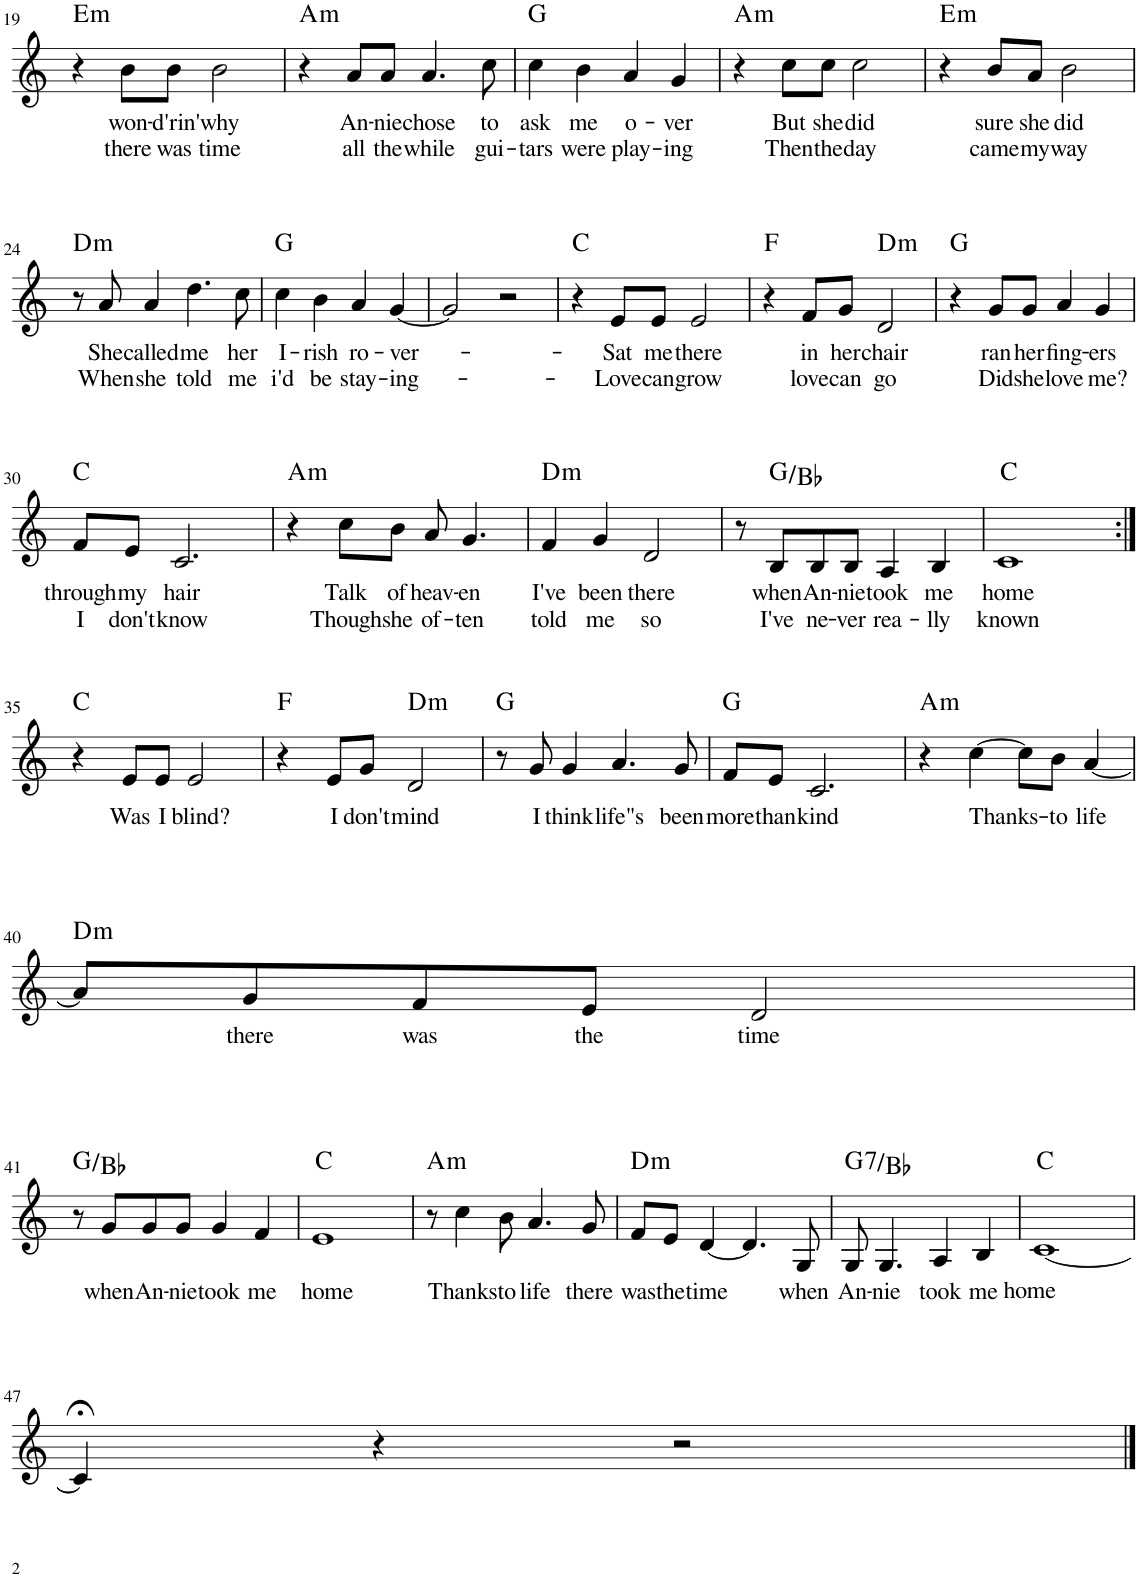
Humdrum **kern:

**kern	**text	**text	**harte
*part1	*part1	*part1	*part1
*staff1	*staff1	*staff1	*
*I"Piano	*	*	*
*I'Pno.	*	*	*
!!LO:PB:g=z
*clefG2	*	*	*
*k[]	*	*	*
*M4/4	*	*	*
=19	=19	=19	=19
!	!	!	!LO:H:kt=m
4r	.	.	E:min
!	!LO:LY:b	!LO:LY:b	!
8b\L	won-	there	.
!	!LO:LY:b	!LO:LY:b	!
8b\J	-d'rin'	was	.
!	!LO:LY:b	!LO:LY:b	!
2b\	why	time	.
=20	=20	=20	=20
!	!	!	!LO:H:kt=m
4r	.	.	A:min
!	!LO:LY:b	!LO:LY:b	!
8a/L	An-	all	.
!	!LO:LY:b	!LO:LY:b	!
8a/J	-nie	the	.
!	!LO:LY:b	!LO:LY:b	!
4.a/	chose	while	.
!	!LO:LY:b	!LO:LY:b	!
8cc\	to	gui-	.
=21	=21	=21	=21
!	!LO:LY:b	!LO:LY:b	!
4cc\	ask	tars	G:maj
!	!LO:LY:b	!LO:LY:b	!
4b\	me	were	.
!	!LO:LY:b	!LO:LY:b	!
4a/	-o-	-play-	.
!	!LO:LY:b	!LO:LY:b	!
4g/	-ver	-ing	.
=22	=22	=22	=22
!	!	!	!LO:H:kt=m
4r	.	.	A:min
!	!LO:LY:b	!LO:LY:b	!
8cc\L	But	Then	.
!	!LO:LY:b	!LO:LY:b	!
8cc\J	she	the	.
!	!LO:LY:b	!LO:LY:b	!
2cc\	did	day	.
=23	=23	=23	=23
!	!	!	!LO:H:kt=m
4r	.	.	E:min
!	!LO:LY:b	!LO:LY:b	!
8b/L	sure	came	.
!	!LO:LY:b	!LO:LY:b	!
8a/J	she	my	.
!	!LO:LY:b	!LO:LY:b	!
2b\	did	way	.
!!LO:LB:g=z
=24	=24	=24	=24
!	!	!	!LO:H:kt=m
8r	.	.	D:min
!	!LO:LY:b	!LO:LY:b	!
8a/	She	When	.
!	!LO:LY:b	!LO:LY:b	!
4a/	called	she	.
!	!LO:LY:b	!LO:LY:b	!
4.dd\	me	told	.
!	!LO:LY:b	!LO:LY:b	!
8cc\	her	me	.
=25	=25	=25	=25
!	!LO:LY:b	!LO:LY:b	!
4cc\	I-	i'd	G:maj
!	!LO:LY:b	!LO:LY:b	!
4b\	-rish	be	.
!	!LO:LY:b	!LO:LY:b	!
4a/	ro-	stay-	.
!	!LO:LY:b	!LO:LY:b	!
[4g/	-ver-	-ing-	.
=26	=26	=26	=26
2g/]	.	.	.
2r	.	.	.
=27	=27	=27	=27
4r	.	.	C:maj
!	!LO:LY:b	!LO:LY:b	!
8e/L	-Sat	-Love	.
!	!LO:LY:b	!LO:LY:b	!
8e/J	me	can	.
!	!LO:LY:b	!LO:LY:b	!
2e/	there	grow	.
=28	=28	=28	=28
4r	.	.	F:maj
!	!LO:LY:b	!LO:LY:b	!
8f/L	in	love	.
!	!LO:LY:b	!LO:LY:b	!
8g/J	her	can	.
!	!LO:LY:b	!LO:LY:b	!LO:H:kt=m
2d/	chair	go	D:min
=29	=29	=29	=29
4r	.	.	G:maj
!	!LO:LY:b	!LO:LY:b	!
8g/L	ran	Did	.
!	!LO:LY:b	!LO:LY:b	!
8g/J	her	she	.
!	!LO:LY:b	!LO:LY:b	!
4a/	fing-	love	.
!	!LO:LY:b	!LO:LY:b	!
4g/	-ers	me?	.
!!LO:LB:g=z
=30	=30	=30	=30
!	!LO:LY:b	!LO:LY:b	!
8f/L	through	I	C:maj
!	!LO:LY:b	!LO:LY:b	!
8e/J	my	don't	.
!	!LO:LY:b	!LO:LY:b	!
2.c/	hair	know	.
=31	=31	=31	=31
!	!	!	!LO:H:kt=m
4r	.	.	A:min
!	!LO:LY:b	!LO:LY:b	!
8cc\L	Talk	Though	.
!	!LO:LY:b	!LO:LY:b	!
8b\J	of	she	.
!	!LO:LY:b	!LO:LY:b	!
8a/	heav-	of-	.
!	!LO:LY:b	!LO:LY:b	!
4.g/	-en	-ten	.
=32	=32	=32	=32
!	!LO:LY:b	!LO:LY:b	!LO:H:kt=m
4f/	I've	told	D:min
!	!LO:LY:b	!LO:LY:b	!
4g/	been	me	.
!	!LO:LY:b	!LO:LY:b	!
2d/	there	so	.
=33	=33	=33	=33
8r	.	.	.
!	!LO:LY:b	!LO:LY:b	!
8Bn/L	when	I've	G:maj/b3
!	!LO:LY:b	!LO:LY:b	!
8B/	An-	ne-	.
!	!LO:LY:b	!LO:LY:b	!
8B/J	-nie	-ver	.
!	!LO:LY:b	!LO:LY:b	!
4A/	took	rea-	.
!	!LO:LY:b	!LO:LY:b	!
4B/	me	-lly	.
=34	=34	=34	=34
!	!LO:LY:b	!LO:LY:b	!
1c	home	known	C:maj
!!LO:LB:g=z
=35:|!	=35:|!	=35:|!	=35:|!
4r	.	.	C:maj
!	!LO:LY:b	!	!
8e/L	Was	.	.
!	!LO:LY:b	!	!
8e/J	I	.	.
!	!LO:LY:b	!	!
2e/	blind?	.	.
=36	=36	=36	=36
4r	.	.	F:maj
!	!LO:LY:b	!	!
8e/L	I	.	.
!	!LO:LY:b	!	!
8g/J	don't	.	.
!	!LO:LY:b	!	!LO:H:kt=m
2d/	mind	.	D:min
=37	=37	=37	=37
8r	.	.	G:maj
!	!LO:LY:b	!	!
8g/	I	.	.
!	!LO:LY:b	!	!
4g/	think	.	.
!	!LO:LY:b	!	!
4.a/	life"s	.	.
!	!LO:LY:b	!	!
8g/	been	.	.
=38	=38	=38	=38
!	!LO:LY:b	!	!
8f/L	more	.	G:maj
!	!LO:LY:b	!	!
8e/J	than	.	.
!	!LO:LY:b	!	!
2.c/	kind	.	.
=39	=39	=39	=39
!	!	!	!LO:H:kt=m
4r	.	.	A:min
!	!LO:LY:b	!	!
[4cc\	Thanks-	.	.
8cc\L]	.	.	.
!	!LO:LY:b	!	!
8b\J	-to	.	.
!	!LO:LY:b	!	!
[4a/	life	.	.
!!LO:LB:g=z
=40	=40	=40	=40
!	!	!	!LO:H:kt=m
8a/L]	.	.	D:min
!	!LO:LY:b	!	!
8g/	there	.	.
!	!LO:LY:b	!	!
8f/	was	.	.
!	!LO:LY:b	!	!
8e/J	the	.	.
!	!LO:LY:b	!	!
2d/	time	.	.
!!LO:LB:g=z
=41	=41	=41	=41
8r	.	.	G:maj/b3
!	!LO:LY:b	!	!
8g/L	when	.	.
!	!LO:LY:b	!	!
8g/	An-	.	.
!	!LO:LY:b	!	!
8g/J	-nie	.	.
!	!LO:LY:b	!	!
4g/	took	.	.
!	!LO:LY:b	!	!
4f/	me	.	.
=42	=42	=42	=42
!	!	!LO:LY:b	!
1e	.	home	C:maj
=43	=43	=43	=43
!	!	!	!LO:H:kt=m
8r	.	.	A:min
!	!LO:LY:b	!	!
4cc\	Thanks	.	.
!	!LO:LY:b	!	!
8b\	to	.	.
!	!LO:LY:b	!	!
4.a/	life	.	.
!	!LO:LY:b	!	!
8g/	there	.	.
=44	=44	=44	=44
!	!LO:LY:b	!	!LO:H:kt=m
8f/L	was	.	D:min
!	!LO:LY:b	!	!
8e/J	the	.	.
!	!LO:LY:b	!	!
[4d/	time	.	.
4.d/]	.	.	.
!	!LO:LY:b	!	!
8G/	when	.	.
=45	=45	=45	=45
!	!LO:LY:b	!	!LO:H:kt=7
8G/	An-	.	G:7/b3
!	!LO:LY:b	!	!
4.G/	-nie	.	.
!	!LO:LY:b	!	!
4A/	took	.	.
!	!LO:LY:b	!	!
4Bn/	me	.	.
=46	=46	=46	=46
!	!LO:LY:b	!	!
[1c	home	.	C:maj
!!LO:LB:g=z
=47	=47	=47	=47
4c;</]	.	.	.
4r	.	.	.
2r	.	.	.
==	==	==	==
*-	*-	*-	*-
